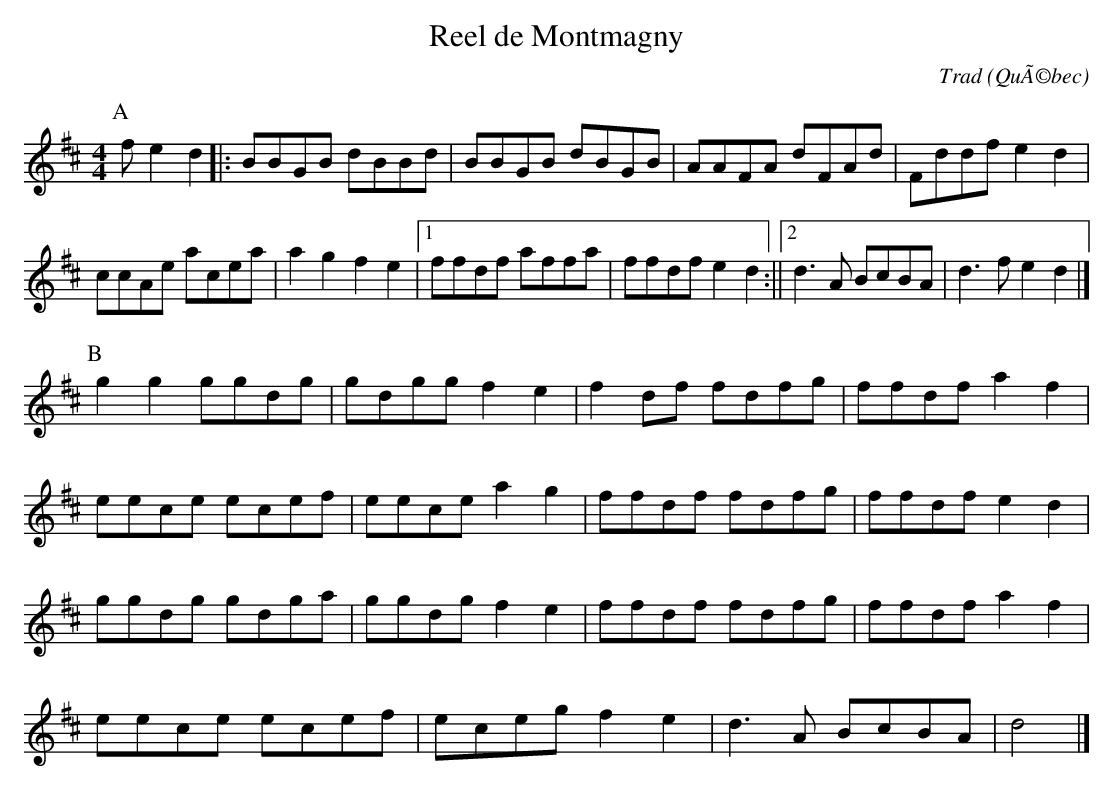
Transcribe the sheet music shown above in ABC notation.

X:1
T:Reel de Montmagny
C:Trad
O:QuÃ©bec
M:4/4
L:1/8
K:Dmaj
P:A
f e2d2 |: BBGB dBBd | BBGB dBGB | AAFA dFAd | Fddf e2d2 |
ccAe acea | a2g2 f2e2 |1 ffdf affa | ffdf e2d2  :||2 d3A BcBA | d3f e2d2 |]
P:B
g2g2 ggdg | gdgg f2e2 | f2df fdfg | ffdf a2f2 |
eece ecef | eece a2g2 | ffdf fdfg | ffdf e2d2 |
ggdg gdga | ggdg f2e2 | ffdf fdfg | ffdf a2f2 |
eece ecef | eceg f2e2 | d3A BcBA | d4 |]
